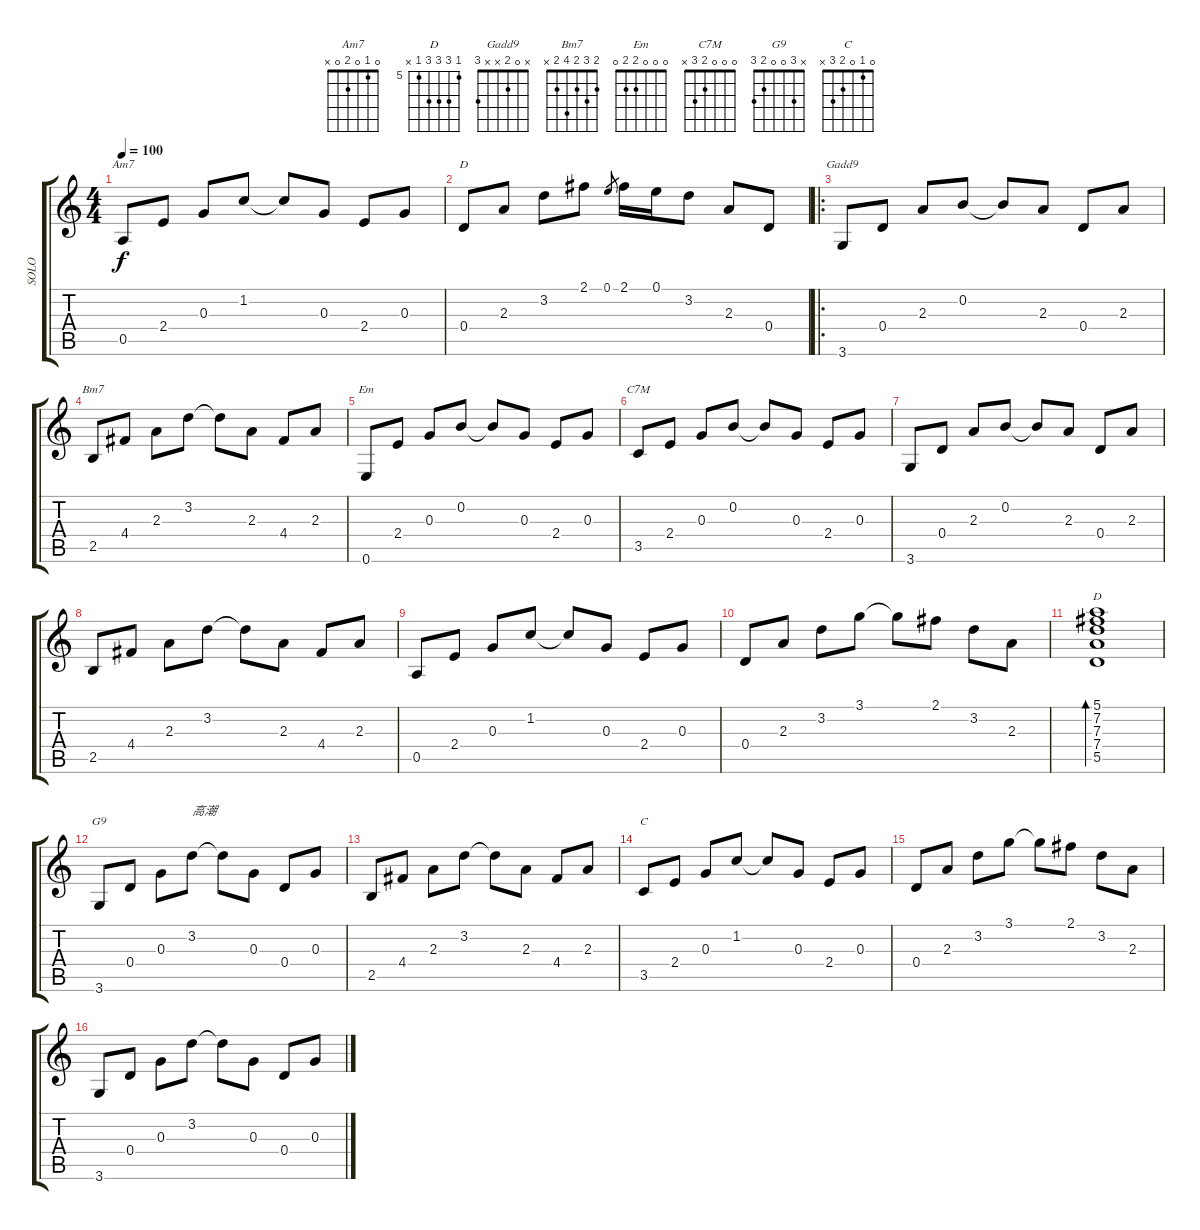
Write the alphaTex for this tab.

\track ("SOLO" "SOLO") {instrument acousticguitarnylon}
\staff {score tabs}
\tuning (E4 B3 G3 D3 A2 E2) {hide}
\chord ("Am7" 0 1 0 2 0 x)
\chord ("D" 2 3 2 0 x x)
\chord ("Gadd9" x 0 2 x x 3)
\chord ("Bm7" 2 3 2 4 2 x)
\chord ("Em" 0 0 0 2 2 0)
\chord ("C7M" 0 0 0 2 3 x)
\chord ("D" 5 7 7 7 5 x) {firstfret 5}
\chord ("G9" x 3 0 0 2 3)
\chord ("C" 0 1 0 2 3 x)
\ts (4 4)
\tempo 100
\clef g2
\ks c
0.5.8{ch "Am7" dy f} 2.4.8 0.3.8 1.2.8 1.2{t}.8 0.3.8 2.4.8 0.3.8 |
0.4.8{ch "D"} 2.3.8 3.2.8 2.1.8 0.1.8{gr} 2.1.16 0.1.16 3.2.8 2.3.8 0.4.8 |
\ro
3.6.8{ch "Gadd9"} 0.4.8 2.3.8 0.2.8 0.2{t}.8 2.3.8 0.4.8 2.3.8 |
2.5.8{ch "Bm7"} 4.4.8 2.3.8 3.2.8 3.2{t}.8 2.3.8 4.4.8 2.3.8 |
0.6.8{ch "Em"} 2.4.8 0.3.8 0.2.8 0.2{t}.8 0.3.8 2.4.8 0.3.8 |
3.5.8{ch "C7M"} 2.4.8 0.3.8 0.2.8 0.2{t}.8 0.3.8 2.4.8 0.3.8 |
3.6.8 0.4.8 2.3.8 0.2.8 0.2{t}.8 2.3.8 0.4.8 2.3.8 |
2.5.8 4.4.8 2.3.8 3.2.8 3.2{t}.8 2.3.8 4.4.8 2.3.8 |
0.5.8 2.4.8 0.3.8 1.2.8 1.2{t}.8 0.3.8 2.4.8 0.3.8 |
0.4.8 2.3.8 3.2.8 3.1.8 3.1{t}.8 2.1.8 3.2.8 2.3.8 |
(5.1 7.2 7.3 7.4 5.5).1{bd 240 ch "D"} |
3.6.8{ch "G9"} 0.4.8 0.3.8 3.2.8{txt "高潮"} 3.2{t}.8 0.3.8 0.4.8 0.3.8 |
2.5.8 4.4.8 2.3.8 3.2.8 3.2{t}.8 2.3.8 4.4.8 2.3.8 |
3.5.8{ch "C"} 2.4.8 0.3.8 1.2.8 1.2{t}.8 0.3.8 2.4.8 0.3.8 |
0.4.8 2.3.8 3.2.8 3.1.8 3.1{t}.8 2.1.8 3.2.8 2.3.8 |
3.6.8 0.4.8 0.3.8 3.2.8 3.2{t}.8 0.3.8 0.4.8 0.3.8
